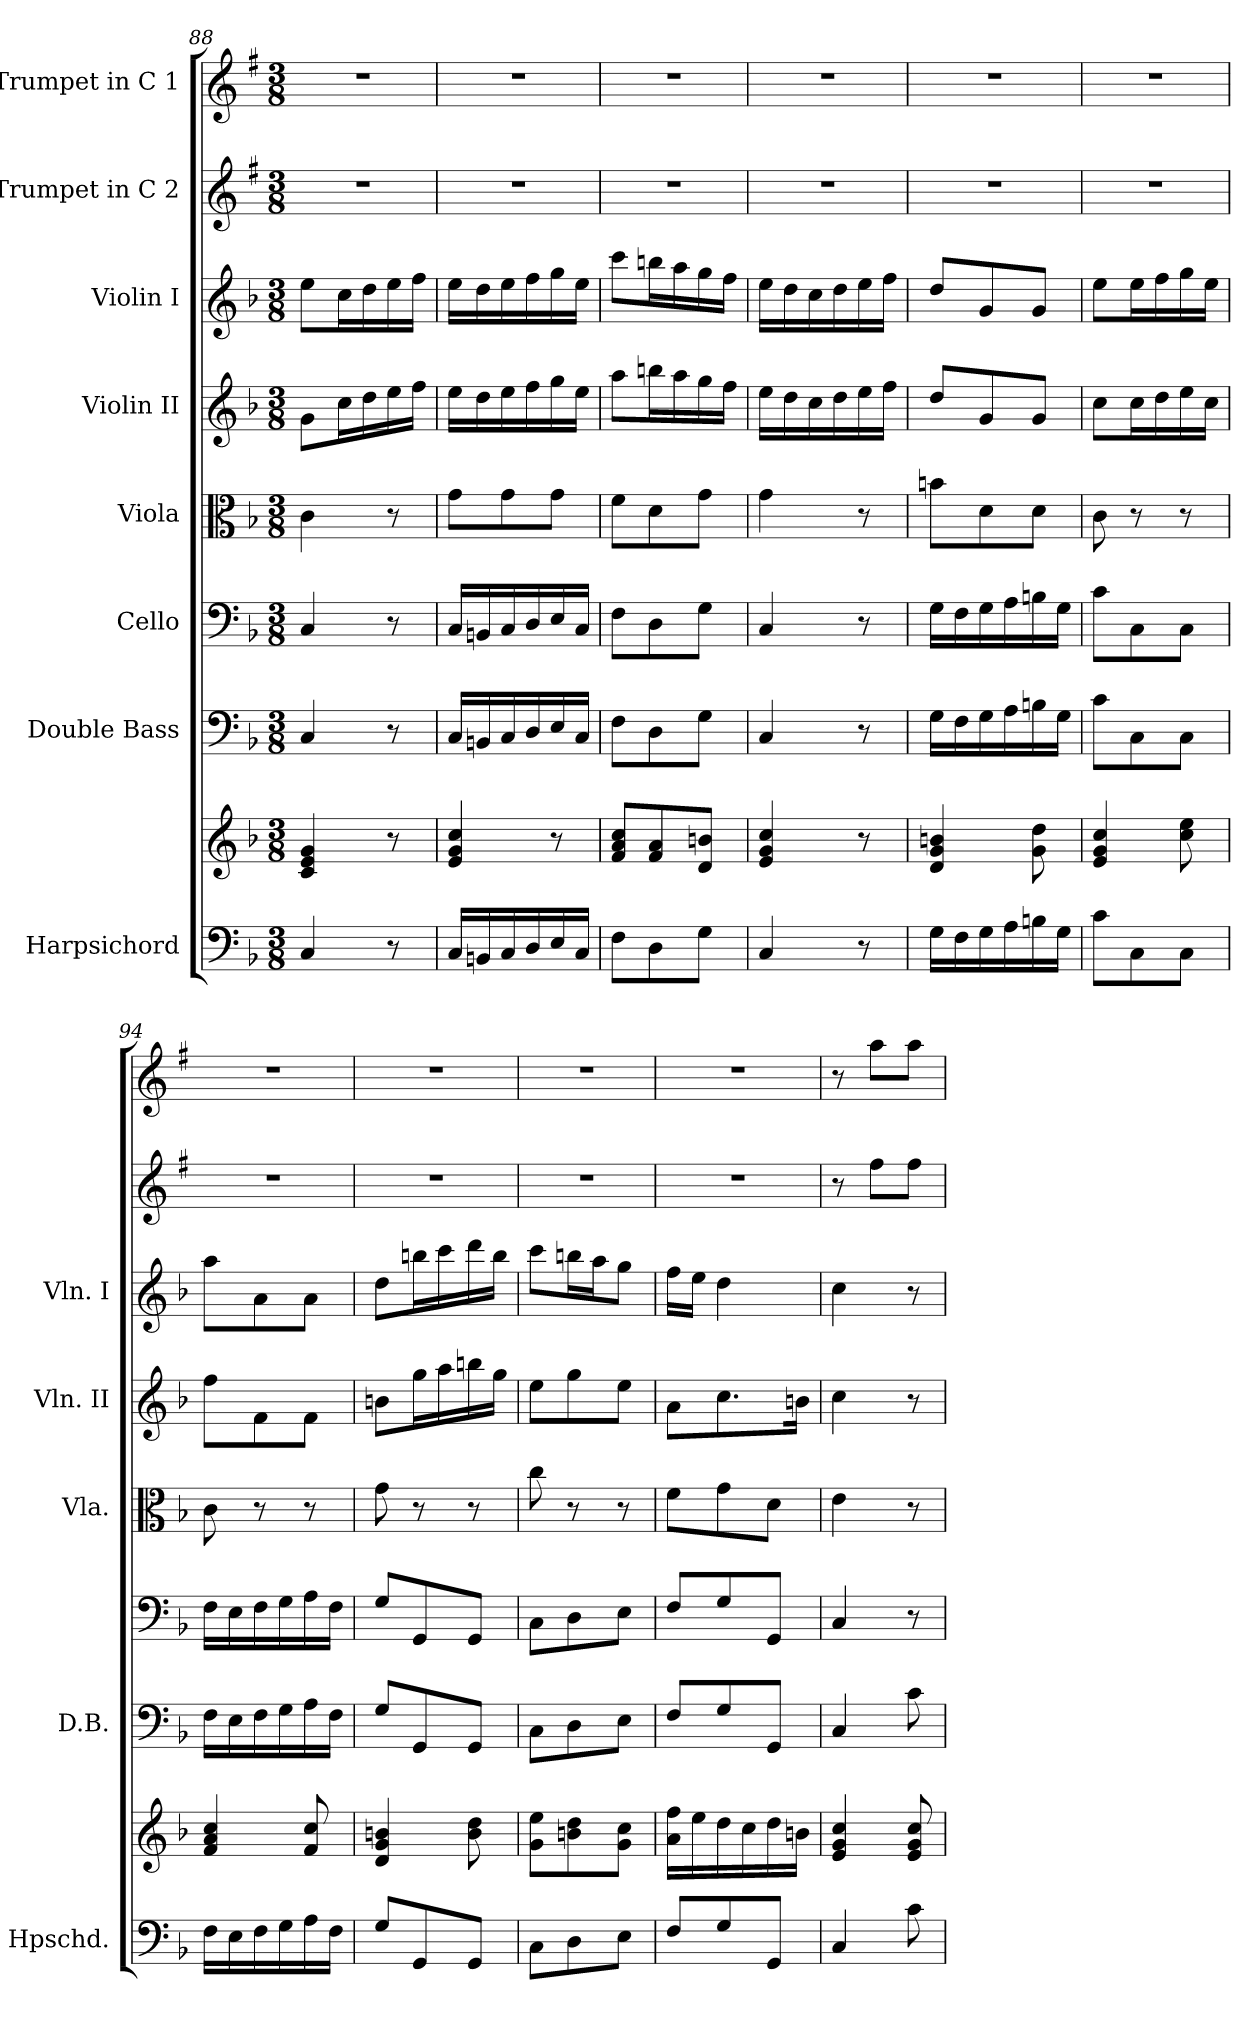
**kern	**kern	**kern	**kern	**kern	**kern	**kern	**kern	**kern
*part8	*part8	*part7	*part6	*part5	*part4	*part3	*part2	*part1
*staff9	*staff8	*staff7	*staff6	*staff5	*staff4	*staff3	*staff2	*staff1
*I"Harpsichord	*	*I"Double Bass	*I"Cello	*I"Viola	*I"Violin II	*I"Violin I	*I"Trumpet in C 2	*I"Trumpet in C 1
*I'Hpschd.	*	*I'D.B.	*	*I'Vla.	*I'Vln. II	*I'Vln. I	*	*
!!LO:PB:g=z
*clefF4	*clefG2	*clefF4	*clefF4	*clefC3	*clefG2	*clefG2	*clefG2	*clefG2
*	*	*ITrd7c12	*	*	*	*	*ITrd1c2	*ITrd1c2
*k[b-]	*k[b-]	*k[b-]	*k[b-]	*k[b-]	*k[b-]	*k[b-]	*k[b-]	*k[b-]
*F:	*F:	*F:	*F:	*F:	*F:	*F:	*F:	*F:
*M3/8	*M3/8	*M3/8	*M3/8	*M3/8	*M3/8	*M3/8	*M3/8	*M3/8
=88	=88	=88	=88	=88	=88	=88	=88	=88
4C/	4c/ 4e/ 4g/	4CC/	4C/	4c\	8g\L	8ee\L	4.r	4.r
.	.	.	.	.	16cc\L	16cc\L	.	.
.	.	.	.	.	16dd\	16dd\	.	.
8r	8r	8r	8r	8r	16ee\	16ee\	.	.
.	.	.	.	.	16ff\JJ	16ff\JJ	.	.
=89	=89	=89	=89	=89	=89	=89	=89	=89
16C/LL	4e/ 4g/ 4cc/	16CC/LL	16C/LL	8g\L	16ee\LL	16ee\LL	4.r	4.r
16BBn/	.	16BBBn/	16BBn/	.	16dd\	16dd\	.	.
16C/	.	16CC/	16C/	8g\	16ee\	16ee\	.	.
16D/	.	16DD/	16D/	.	16ff\	16ff\	.	.
16E/	8r	16EE/	16E/	8g\J	16gg\	16gg\	.	.
16C/JJ	.	16CC/JJ	16C/JJ	.	16ee\JJ	16ee\JJ	.	.
=90	=90	=90	=90	=90	=90	=90	=90	=90
8F\L	8f/ 8a/ 8cc/L	8FF\L	8F\L	8f\L	8aa\L	8ccc\L	4.r	4.r
8D\	8f/ 8a/	8DD\	8D\	8d\	16bbn\L	16bbn\L	.	.
.	.	.	.	.	16aa\	16aa\	.	.
8G\J	8d/ 8bn/J	8GG\J	8G\J	8g\J	16gg\	16gg\	.	.
.	.	.	.	.	16ff\JJ	16ff\JJ	.	.
=91	=91	=91	=91	=91	=91	=91	=91	=91
4C/	4e/ 4g/ 4cc/	4CC/	4C/	4g\	16ee\LL	16ee\LL	4.r	4.r
.	.	.	.	.	16dd\	16dd\	.	.
.	.	.	.	.	16cc\	16cc\	.	.
.	.	.	.	.	16dd\	16dd\	.	.
8r	8r	8r	8r	8r	16ee\	16ee\	.	.
.	.	.	.	.	16ff\JJ	16ff\JJ	.	.
=92	=92	=92	=92	=92	=92	=92	=92	=92
16G\LL	4d/ 4g/ 4bn/	16GG\LL	16G\LL	8bn\L	8dd/L	8dd/L	4.r	4.r
16F\	.	16FF\	16F\	.	.	.	.	.
16G\	.	16GG\	16G\	8d\	8g/	8g/	.	.
16A\	.	16AA\	16A\	.	.	.	.	.
16Bn\	8g\ 8dd\	16BBn\	16Bn\	8d\J	8g/J	8g/J	.	.
16G\JJ	.	16GG\JJ	16G\JJ	.	.	.	.	.
!!LO:PB:g=z
=93	=93	=93	=93	=93	=93	=93	=93	=93
8c\L	4e/ 4g/ 4cc/	8C\L	8c\L	8c\	8cc\L	8ee\L	4.r	4.r
8C\	.	8CC\	8C\	8r	16cc\L	16ee\L	.	.
.	.	.	.	.	16dd\	16ff\	.	.
8C\J	8cc\ 8ee\	8CC\J	8C\J	8r	16ee\	16gg\	.	.
.	.	.	.	.	16cc\JJ	16ee\JJ	.	.
=94	=94	=94	=94	=94	=94	=94	=94	=94
16F\LL	4f/ 4a/ 4cc/	16FF\LL	16F\LL	8c\	8ff\L	8aa\L	4.r	4.r
16E\	.	16EE\	16E\	.	.	.	.	.
16F\	.	16FF\	16F\	8r	8f\	8a\	.	.
16G\	.	16GG\	16G\	.	.	.	.	.
16A\	8f/ 8cc/	16AA\	16A\	8r	8f\J	8a\J	.	.
16F\JJ	.	16FF\JJ	16F\JJ	.	.	.	.	.
!!LO:PB:g=z
=95	=95	=95	=95	=95	=95	=95	=95	=95
8G/L	4d/ 4g/ 4bn/	8GG/L	8G/L	8g\	8bn\L	8dd\L	4.r	4.r
8GG/	.	8GGG/	8GG/	8r	16gg\L	16bbn\L	.	.
.	.	.	.	.	16aa\	16ccc\	.	.
8GG/J	8b\ 8dd\	8GGG/J	8GG/J	8r	16bbn\	16ddd\	.	.
.	.	.	.	.	16gg\JJ	16bb\JJ	.	.
=96	=96	=96	=96	=96	=96	=96	=96	=96
8C\L	8g\ 8ee\L	8CC\L	8C\L	8cc\	8ee\L	8ccc\L	4.r	4.r
8D\	8bn\ 8dd\	8DD\	8D\	8r	8gg\	16bbn\L	.	.
.	.	.	.	.	.	16aa\J	.	.
8E\J	8g\ 8cc\J	8EE\J	8E\J	8r	8ee\J	8gg\J	.	.
=97	=97	=97	=97	=97	=97	=97	=97	=97
8F/L	16a\ 16ff\LL	8FF/L	8F/L	8f\L	8a\L	16ff\LL	4.r	4.r
.	16ee\	.	.	.	.	16ee\JJ	.	.
8G/	16dd\	8GG/	8G/	8g\	8.cc\	4dd\	.	.
.	16cc\	.	.	.	.	.	.	.
8GG/J	16dd\	8GGG/J	8GG/J	8d\J	.	.	.	.
.	16bn\JJ	.	.	.	16bn\Jk	.	.	.
=98	=98	=98	=98	=98	=98	=98	=98	=98
4C/	4e/ 4g/ 4cc/	4CC/	4C/	4e\	4cc\	4cc\	8r	8r
.	.	.	.	.	.	.	8ee\L	8gg\L
8c\	8e/ 8g/ 8cc/	8C\	8r	8r	8r	8r	8ee\J	8gg\J
=	=	=	=	=	=	=	=	=
*-	*-	*-	*-	*-	*-	*-	*-	*-
